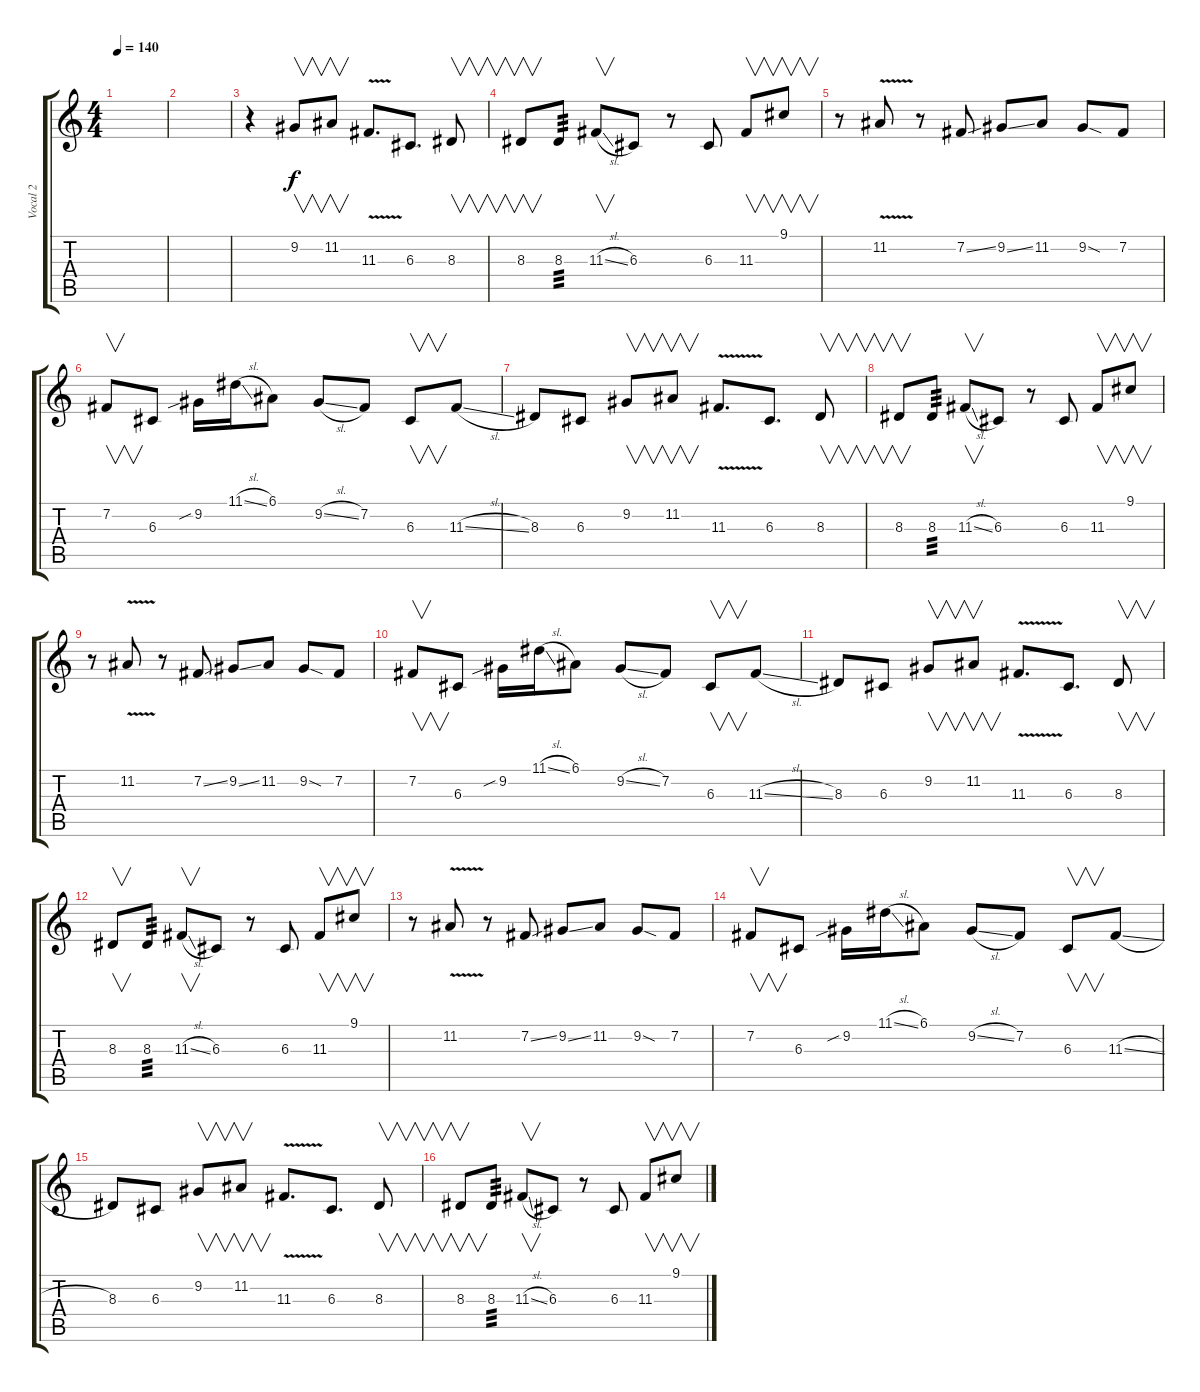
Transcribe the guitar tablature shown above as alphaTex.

\track ("Vocal 2" "Vocal 2") {instrument englishhorn}
\staff {score tabs}
\tuning (E4 B3 G3 D3 A2 E2) {hide}
\ts (4 4)
\tempo 140
\clef g2
\ks c
|
|
r.4 9.2.8{v} 11.2.8{v} 11.3{v}.8{d} 6.3.8{d} 8.3.8{v} |
8.3.8{v} 8.3.8{tp 3} 11.3{sl}.8{v} 6.3.8 r.8 6.3.8 11.3.8{v} 9.1.8{v} |
r.8 11.2{v}.8 r.8 7.2{ss}.8 9.2{ss}.8 11.2.8 9.2{sod}.8 7.2.8 |
7.2.8{v} 6.3.8 9.2{sib}.16 11.1{sl}.16 6.1.8 9.2{sl}.8 7.2.8 6.3.8{v} 11.3{sl}.8 |
8.3.8 6.3.8 9.2.8{v} 11.2.8{v} 11.3{v}.8{d} 6.3.8{d} 8.3.8{v} |
8.3.8{v} 8.3.8{tp 3} 11.3{sl}.8{v} 6.3.8 r.8 6.3.8 11.3.8{v} 9.1.8{v} |
r.8 11.2{v}.8 r.8 7.2{ss}.8 9.2{ss}.8 11.2.8 9.2{sod}.8 7.2.8 |
7.2.8{v} 6.3.8 9.2{sib}.16 11.1{sl}.16 6.1.8 9.2{sl}.8 7.2.8 6.3.8{v} 11.3{sl}.8 |
8.3.8 6.3.8 9.2.8{v} 11.2.8{v} 11.3{v}.8{d} 6.3.8{d} 8.3.8{v} |
8.3.8{v} 8.3.8{tp 3} 11.3{sl}.8{v} 6.3.8 r.8 6.3.8 11.3.8{v} 9.1.8{v} |
r.8 11.2{v}.8 r.8 7.2{ss}.8 9.2{ss}.8 11.2.8 9.2{sod}.8 7.2.8 |
7.2.8{v} 6.3.8 9.2{sib}.16 11.1{sl}.16 6.1.8 9.2{sl}.8 7.2.8 6.3.8{v} 11.3{sl}.8 |
8.3.8 6.3.8 9.2.8{v} 11.2.8{v} 11.3{v}.8{d} 6.3.8{d} 8.3.8{v} |
8.3.8{v} 8.3.8{tp 3} 11.3{sl}.8{v} 6.3.8 r.8 6.3.8 11.3.8{v} 9.1.8{v}
